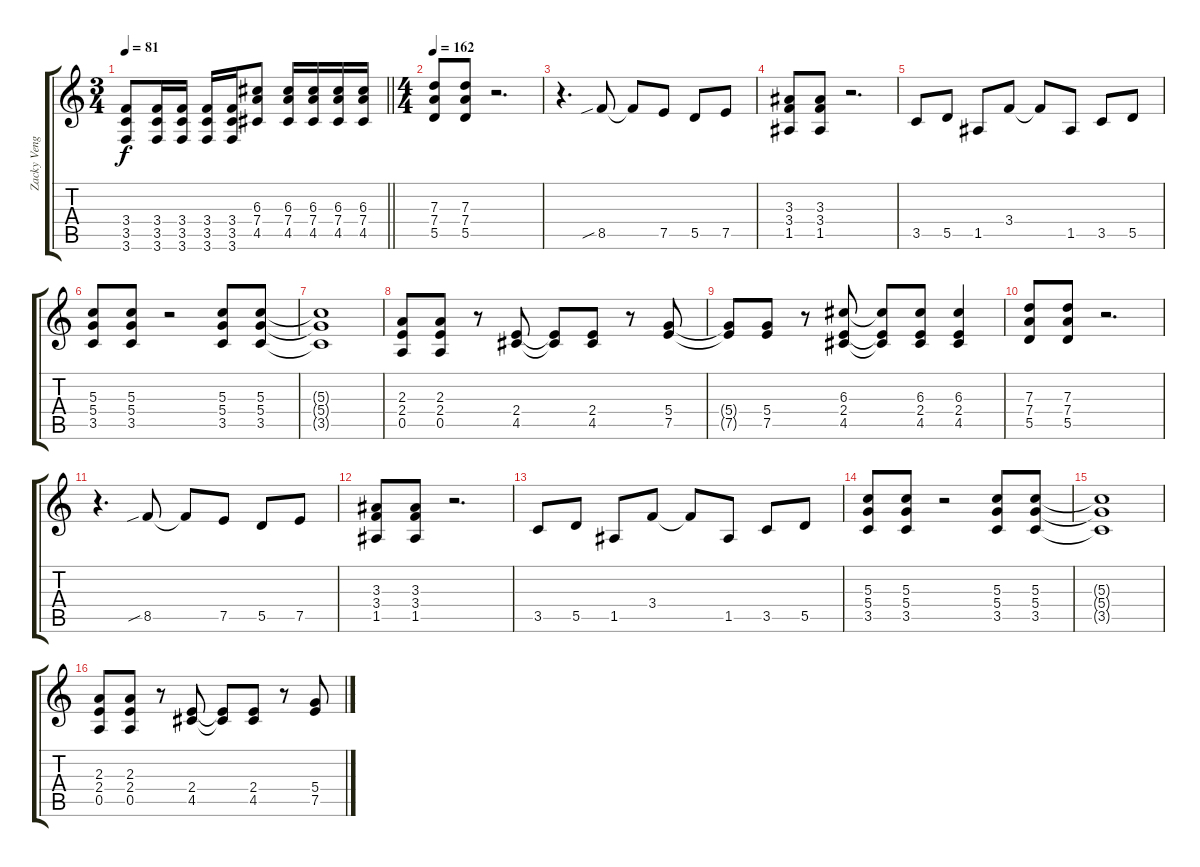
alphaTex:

\track ("Zacky Vengeance" "Zacky Veng") {instrument distortionguitar}
\staff {score tabs}
\tuning (E4 B3 G3 D3 A2 D2) {hide}
\ts (3 4)
\tempo 81
\clef g2
\barLineRight lightlight
\ks c
(3.4 3.5 3.6).8{dy f} (3.4 3.5 3.6).16 (3.4 3.5 3.6).16 (3.4 3.5 3.6).16 (3.4 3.5 3.6).16 (6.3 7.4 4.5).8 (6.3 7.4 4.5).16 (6.3 7.4 4.5).16 (6.3 7.4 4.5).16 (6.3 7.4 4.5).16 |
\ts (4 4)
\tempo 162
(7.3 7.4 5.5).8 (7.3 7.4 5.5).8 r.2{d} |
r.4{d} 8.5{sib}.8 8.5{t}.8 7.5.8 5.5.8 7.5.8 |
(3.3 3.4 1.5).8 (3.3 3.4 1.5).8 r.2{d} |
3.5.8 5.5.8 1.5.8 3.4.8 3.4{t}.8 1.5.8 3.5.8 5.5.8 |
(5.3 5.4 3.5).8 (5.3 5.4 3.5).8 r.2 (5.3 5.4 3.5).8 (5.3 5.4 3.5).8 |
(5.3{t} 5.4{t} 3.5{t}).1 |
(2.3 2.4 0.5).8 (2.3 2.4 0.5).8 r.8 (2.4 4.5).8 (2.4{t} 4.5{t}).8 (2.4 4.5).8 r.8 (5.4 7.5).8 |
(5.4{t} 7.5{t}).8 (5.4 7.5).8 r.8 (6.3 2.4 4.5).8 (6.3{t} 2.4{t} 4.5{t}).8 (6.3 2.4 4.5).8 (6.3 2.4 4.5).4 |
(7.3 7.4 5.5).8 (7.3 7.4 5.5).8 r.2{d} |
r.4{d} 8.5{sib}.8 8.5{t}.8 7.5.8 5.5.8 7.5.8 |
(3.3 3.4 1.5).8 (3.3 3.4 1.5).8 r.2{d} |
3.5.8 5.5.8 1.5.8 3.4.8 3.4{t}.8 1.5.8 3.5.8 5.5.8 |
(5.3 5.4 3.5).8 (5.3 5.4 3.5).8 r.2 (5.3 5.4 3.5).8 (5.3 5.4 3.5).8 |
(5.3{t} 5.4{t} 3.5{t}).1 |
(2.3 2.4 0.5).8 (2.3 2.4 0.5).8 r.8 (2.4 4.5).8 (2.4{t} 4.5{t}).8 (2.4 4.5).8 r.8 (5.4 7.5).8
